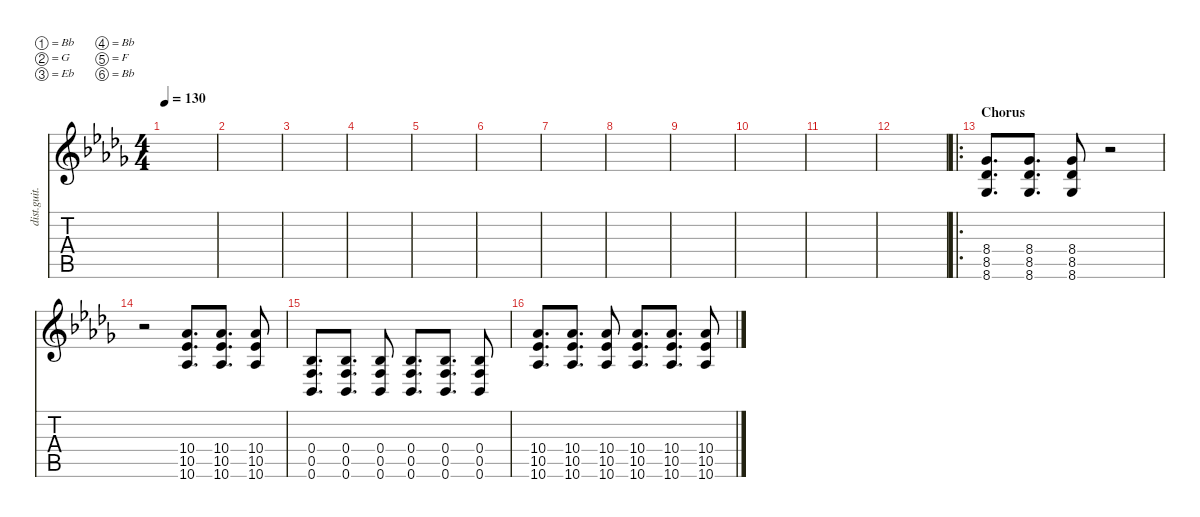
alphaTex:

\defaultSystemsLayout 4
\hideDynamics
\bracketExtendMode nobrackets
\otherSystemsTrackNameOrientation horizontal
\track ("Guitar R" "dist.guit.") {instrument distortionguitar}
\staff {score tabs}
\tuning (Bb3 G3 Eb3 Bb2 F2 Bb1)
\ts (4 4)
\tempo 130
\clef g2
\ks bbminor
|
|
|
|
|
|
|
|
|
|
|
|
\ro
\section ("" "Chorus")
(8.6{acc b} 8.5{acc b} 8.4{acc b}).8{d} (8.6{acc b} 8.5{acc b} 8.4{acc b}).8{d} (8.6{acc b} 8.5{acc b} 8.4{acc b}).8 r.2 |
r.2 (10.6{acc b} 10.5{acc b} 10.4{acc b}).8{d} (10.6{acc b} 10.5{acc b} 10.4{acc b}).8{d} (10.6{acc b} 10.5{acc b} 10.4{acc b}).8 |
(0.6{acc b} 0.5{acc forcenatural} 0.4{acc b}).8{d} (0.6{acc b} 0.5{acc forcenatural} 0.4{acc b}).8{d} (0.6{acc b} 0.5{acc forcenatural} 0.4{acc b}).8 (0.6{acc b} 0.5{acc forcenatural} 0.4{acc b}).8{d} (0.6{acc b} 0.5{acc forcenatural} 0.4{acc b}).8{d} (0.6{acc b} 0.5{acc forcenatural} 0.4{acc b}).8 |
(10.6{acc b} 10.5{acc b} 10.4{acc b}).8{d} (10.6{acc b} 10.5{acc b} 10.4{acc b}).8{d} (10.6{acc b} 10.5{acc b} 10.4{acc b}).8 (10.6{acc b} 10.5{acc b} 10.4{acc b}).8{d} (10.6{acc b} 10.5{acc b} 10.4{acc b}).8{d} (10.6{acc b} 10.5{acc b} 10.4{acc b}).8
